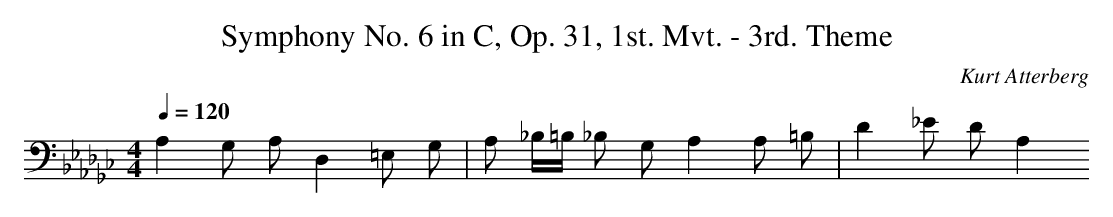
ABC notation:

X:1
T: Symphony No. 6 in C, Op. 31, 1st. Mvt. - 3rd. Theme
C: Kurt Atterberg
M: 4/4
L: 1/16
Q:1/4=120
K:Gb % 6 flats
A,4 G,2 A,2 D,4 =E,2 G,2| \
A,2 _B,=B, _B,2 G,2 A,4 A,2 =B,2| \
D4 _E2 D2 A,4
